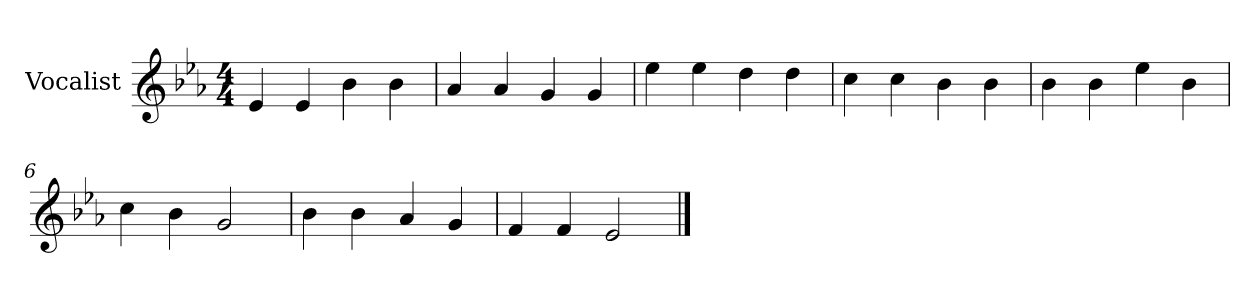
**kern
*part1
*staff1
*I"Vocalist
*k[b-e-a-]
*E-:
*M4/4
=1
4e-
4e-
4b-
4b-
=2
4a-
4a-
4g
4g
=3
4ee-
4ee-
4dd
4dd
=4
4cc
4cc
4b-
4b-
=5
4b-
4b-
4ee-
4b-
=6
4cc
4b-
2g
=7
4b-
4b-
4a-
4g
=8
4f
4f
2e-
==
*-
